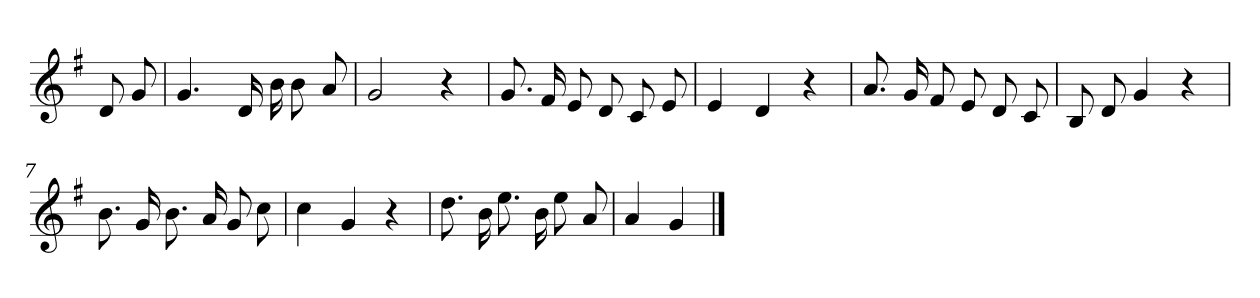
**kern
*part1
*staff1
*clefG2
*k[f#]
*G:
=
8d
8g
=1
4.g
16d
16b
8b
8a
=2
2g
4r
=3
8.g
16f#
8e
8d
8c
8e
=4
4e
4d
4r
=5
8.a
16g
8f#
8e
8d
8c
=6
8B
8d
4g
4r
=7
8.b
16g
8.b
16a
8g
8cc
=8
4cc
4g
4r
=9
8.dd
16b
8.ee
16b
8ee
8a
=10
4a
4g
==
*-
